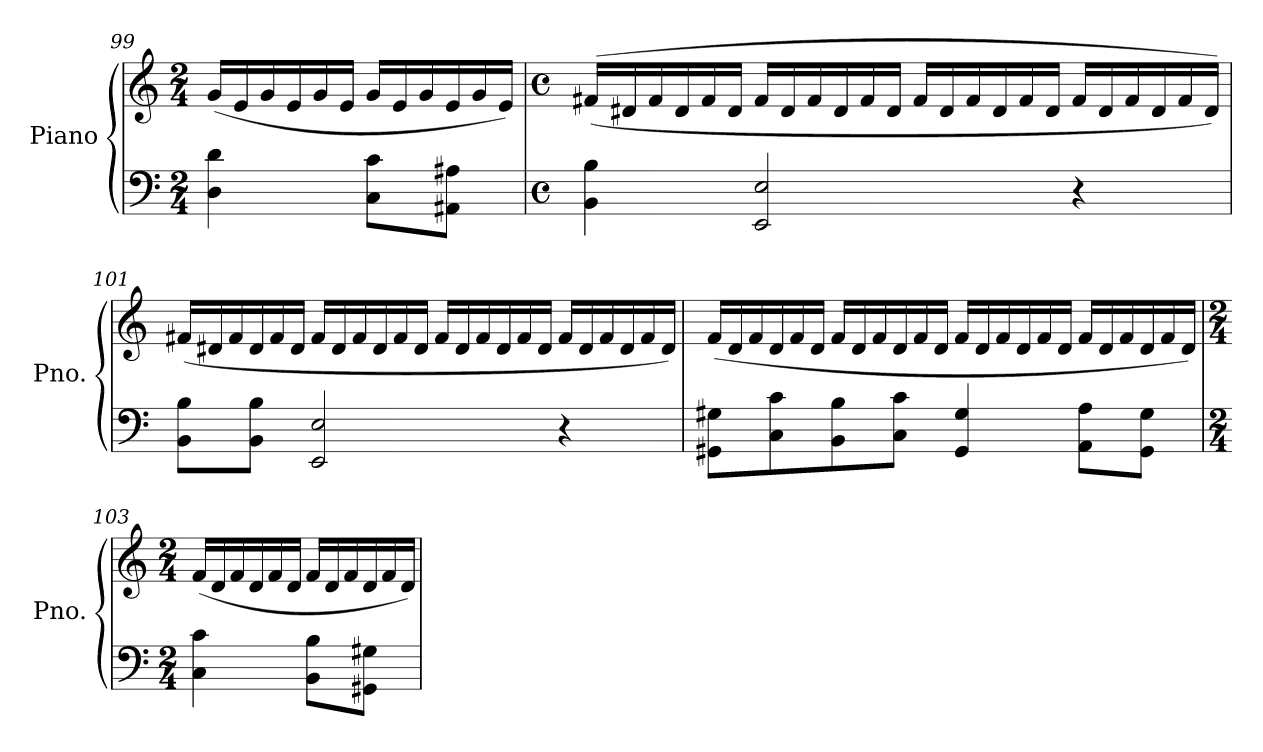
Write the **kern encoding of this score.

**kern	**kern
*part1	*part1
*staff2	*staff1
*I"Piano	*
*I'Pno.	*
!!LO:LB:g=z
*clefF4	*clefG2
*k[]	*k[]
*M2/4	*M2/4
*	*Xtuplet
=99	=99
4D\ 4d\	(<24g/LL
.	24e/
.	24g/
.	24e/
.	24g/
.	24e/JJ
8C\ 8c\L	24g/LL
.	24e/
.	24g/
8AA#X\ 8A#X\J	24e/
.	24g/
.	24e/JJ)
=100	=100
*M4/4	*M4/4
*met(c)	*met(c)
4BB\ 4B\	(<(<24f#X/LL
.	24d#X/
.	24f#/
.	24d#/
.	24f#/
.	24d#/JJ
2EE/ 2E/	24f#/LL
.	24d#/
.	24f#/
.	24d#/
.	24f#/
.	24d#/JJ
.	24f#/LL
.	24d#/
.	24f#/
.	24d#/
.	24f#/
.	24d#/JJ
4r	24f#/LL
.	24d#/
.	24f#/
.	24d#/
.	24f#/
.	24d#/JJ))
!!LO:LB:g=z
=101	=101
8BB\ 8B\L	(<24f#X/LL
.	24d#X/
.	24f#/
8BB\ 8B\J	24d#/
.	24f#/
.	24d#/JJ
2EE/ 2E/	24f#/LL
.	24d#/
.	24f#/
.	24d#/
.	24f#/
.	24d#/JJ
.	24f#/LL
.	24d#/
.	24f#/
.	24d#/
.	24f#/
.	24d#/JJ
4r	24f#/LL
.	24d#/
.	24f#/
.	24d#/
.	24f#/
.	24d#/JJ)
=102	=102
8GG#X\ 8G#X\L	(<24f/LL
.	24d/
.	24f/
8C\ 8c\	24d/
.	24f/
.	24d/JJ
8BB\ 8B\	24f/LL
.	24d/
.	24f/
8C\ 8c\J	24d/
.	24f/
.	24d/JJ
4GG#/ 4G#/	24f/LL
.	24d/
.	24f/
.	24d/
.	24f/
.	24d/JJ
8AA\ 8A\L	24f/LL
.	24d/
.	24f/
8GG#\ 8G#\J	24d/
.	24f/
.	24d/JJ)
!!LO:LB:g=z
=103	=103
*M2/4	*M2/4
4C\ 4c\	(<24f/LL
.	24d/
.	24f/
.	24d/
.	24f/
.	24d/JJ
8BB\ 8B\L	24f/LL
.	24d/
.	24f/
8GG#X\ 8G#X\J	24d/
.	24f/
.	24d/JJ)
=	=
*-	*-
